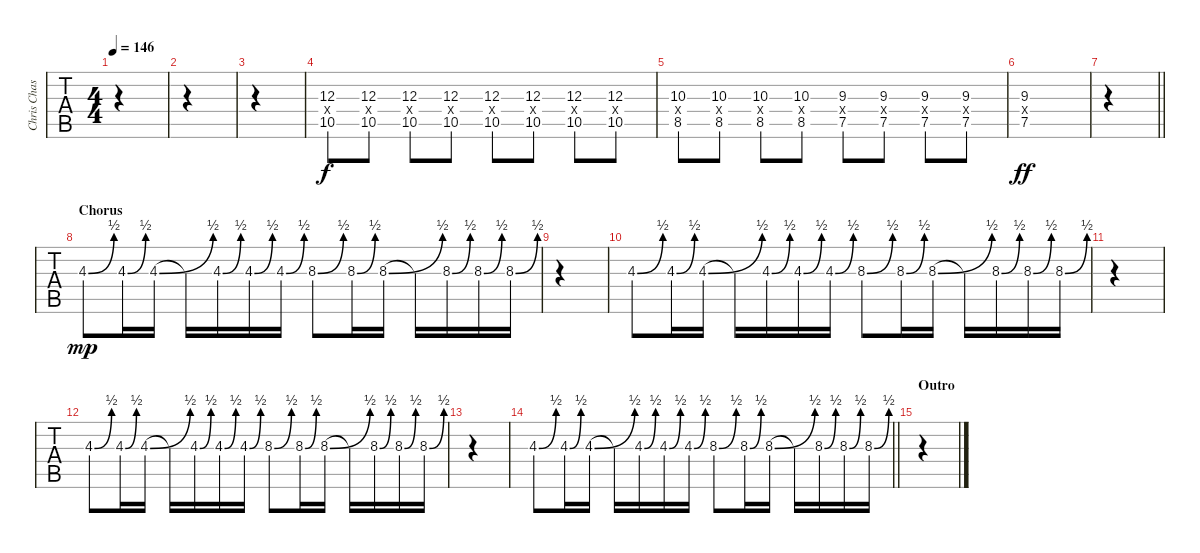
\track ("Chris Chasse - Guitar Two" "Chris Chas") {instrument distortionguitar}
\staff {tabs}
\tuning (Eb4 Bb3 Gb3 Db3 Ab2 Eb2) {hide}
\ts (4 4)
\tempo 146
\clef g2
\ks c
|
|
|
(12.3 10.4{x} 10.5).8 (12.3 10.4{x} 10.5).8 (12.3 10.4{x} 10.5).8 (12.3 10.4{x} 10.5).8 (12.3 10.4{x} 10.5).8 (12.3 10.4{x} 10.5).8 (12.3 10.4{x} 10.5).8 (12.3 10.4{x} 10.5).8 |
(10.3 8.4{x} 8.5).8 (10.3 8.4{x} 8.5).8 (10.3 8.4{x} 8.5).8 (10.3 8.4{x} 8.5).8 (9.3 7.4{x} 7.5).8 (9.3 7.4{x} 7.5).8 (9.3 7.4{x} 7.5).8 (9.3 7.4{x} 7.5).8 |
(9.3 7.4{x} 7.5).1{dy ff} |
\barLineRight lightlight
|
\section ("" "Chorus")
4.3{be (bend 0 0 60 2)}.8{dy mp} 4.3{be (bend 0 0 60 2)}.16 4.3{be (bend 0 0 60 2)}.16 4.3{t}.16 4.3{be (bend 0 0 60 2)}.16 4.3{be (bend 0 0 60 2)}.16 4.3{be (bend 0 0 60 2)}.16 8.3{be (bend 0 0 60 2)}.8 8.3{be (bend 0 0 60 2)}.16 8.3{be (bend 0 0 60 2)}.16 8.3{t}.16 8.3{be (bend 0 0 60 2)}.16 8.3{be (bend 0 0 60 2)}.16 8.3{be (bend 0 0 60 2)}.16 |
|
4.3{be (bend 0 0 60 2)}.8 4.3{be (bend 0 0 60 2)}.16 4.3{be (bend 0 0 60 2)}.16 4.3{t}.16 4.3{be (bend 0 0 60 2)}.16 4.3{be (bend 0 0 60 2)}.16 4.3{be (bend 0 0 60 2)}.16 8.3{be (bend 0 0 60 2)}.8 8.3{be (bend 0 0 60 2)}.16 8.3{be (bend 0 0 60 2)}.16 8.3{t}.16 8.3{be (bend 0 0 60 2)}.16 8.3{be (bend 0 0 60 2)}.16 8.3{be (bend 0 0 60 2)}.16 |
|
4.3{be (bend 0 0 60 2)}.8 4.3{be (bend 0 0 60 2)}.16 4.3{be (bend 0 0 60 2)}.16 4.3{t}.16 4.3{be (bend 0 0 60 2)}.16 4.3{be (bend 0 0 60 2)}.16 4.3{be (bend 0 0 60 2)}.16 8.3{be (bend 0 0 60 2)}.8 8.3{be (bend 0 0 60 2)}.16 8.3{be (bend 0 0 60 2)}.16 8.3{t}.16 8.3{be (bend 0 0 60 2)}.16 8.3{be (bend 0 0 60 2)}.16 8.3{be (bend 0 0 60 2)}.16 |
|
\barLineRight lightlight
4.3{be (bend 0 0 60 2)}.8 4.3{be (bend 0 0 60 2)}.16 4.3{be (bend 0 0 60 2)}.16 4.3{t}.16 4.3{be (bend 0 0 60 2)}.16 4.3{be (bend 0 0 60 2)}.16 4.3{be (bend 0 0 60 2)}.16 8.3{be (bend 0 0 60 2)}.8 8.3{be (bend 0 0 60 2)}.16 8.3{be (bend 0 0 60 2)}.16 8.3{t}.16 8.3{be (bend 0 0 60 2)}.16 8.3{be (bend 0 0 60 2)}.16 8.3{be (bend 0 0 60 2)}.16 |
\section ("" "Outro")
